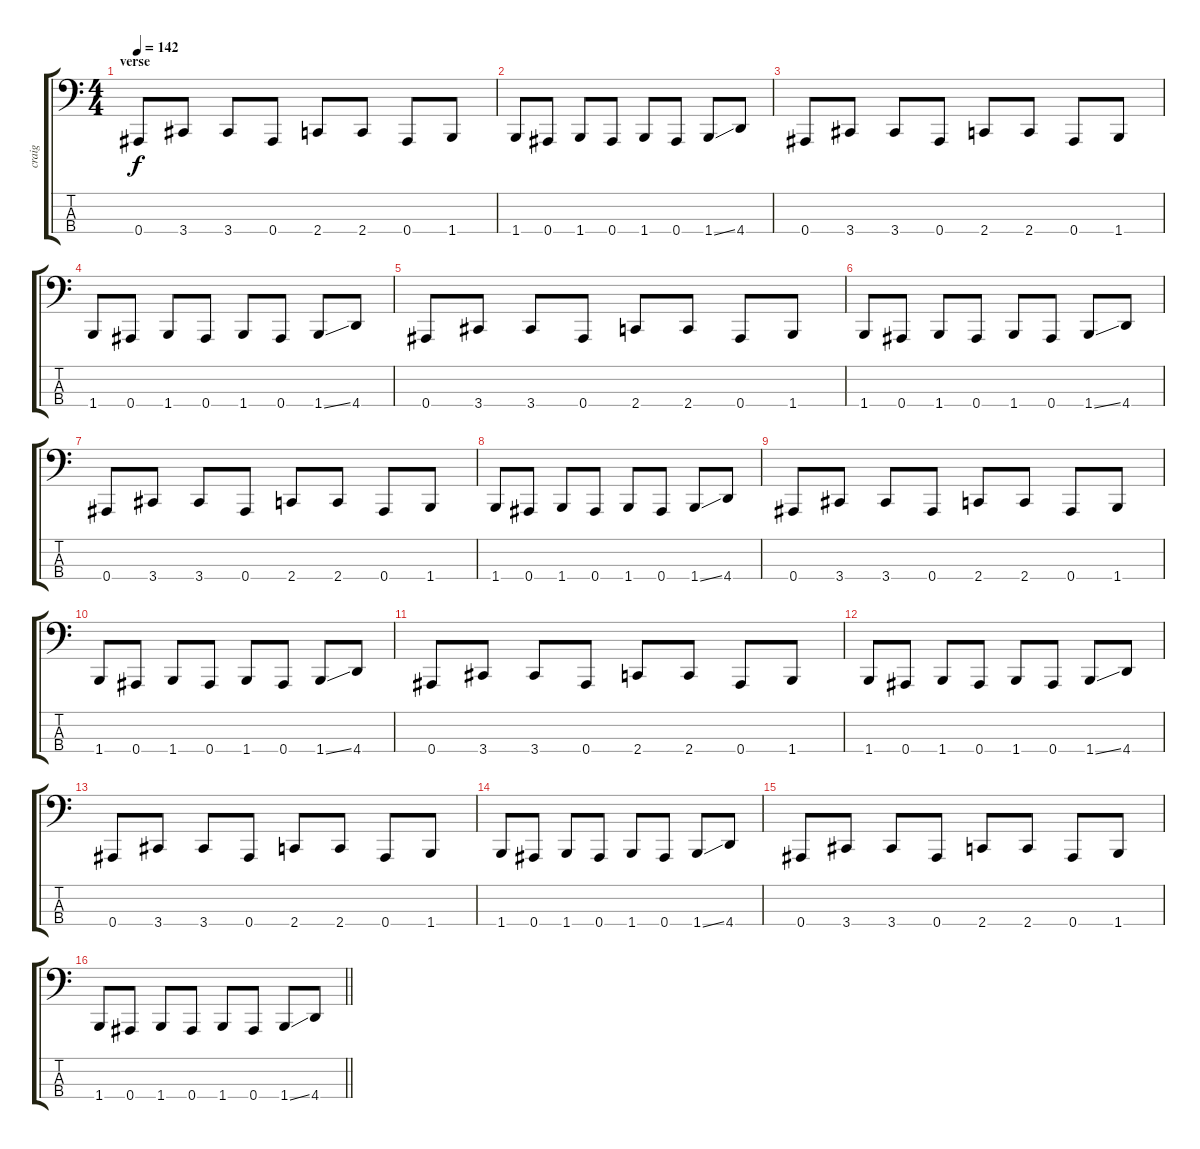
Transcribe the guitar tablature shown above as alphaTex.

\track ("craig" "craig") {instrument slapbass2}
\staff {score tabs}
\tuning (Eb2 Bb1 F1 Bb0) {hide}
\ts (4 4)
\section ("" "verse")
\tempo 142
\clef f4
\ks c
0.4.8{dy f} 3.4.8 3.4.8 0.4.8 2.4.8 2.4.8 0.4.8 1.4.8 |
1.4.8 0.4.8 1.4.8 0.4.8 1.4.8 0.4.8 1.4{ss}.8 4.4.8 |
0.4.8 3.4.8 3.4.8 0.4.8 2.4.8 2.4.8 0.4.8 1.4.8 |
1.4.8 0.4.8 1.4.8 0.4.8 1.4.8 0.4.8 1.4{ss}.8 4.4.8 |
0.4.8 3.4.8 3.4.8 0.4.8 2.4.8 2.4.8 0.4.8 1.4.8 |
1.4.8 0.4.8 1.4.8 0.4.8 1.4.8 0.4.8 1.4{ss}.8 4.4.8 |
0.4.8 3.4.8 3.4.8 0.4.8 2.4.8 2.4.8 0.4.8 1.4.8 |
1.4.8 0.4.8 1.4.8 0.4.8 1.4.8 0.4.8 1.4{ss}.8 4.4.8 |
0.4.8 3.4.8 3.4.8 0.4.8 2.4.8 2.4.8 0.4.8 1.4.8 |
1.4.8 0.4.8 1.4.8 0.4.8 1.4.8 0.4.8 1.4{ss}.8 4.4.8 |
0.4.8 3.4.8 3.4.8 0.4.8 2.4.8 2.4.8 0.4.8 1.4.8 |
1.4.8 0.4.8 1.4.8 0.4.8 1.4.8 0.4.8 1.4{ss}.8 4.4.8 |
0.4.8 3.4.8 3.4.8 0.4.8 2.4.8 2.4.8 0.4.8 1.4.8 |
1.4.8 0.4.8 1.4.8 0.4.8 1.4.8 0.4.8 1.4{ss}.8 4.4.8 |
0.4.8 3.4.8 3.4.8 0.4.8 2.4.8 2.4.8 0.4.8 1.4.8 |
\barLineRight lightlight
1.4.8 0.4.8 1.4.8 0.4.8 1.4.8 0.4.8 1.4{ss}.8 4.4.8
